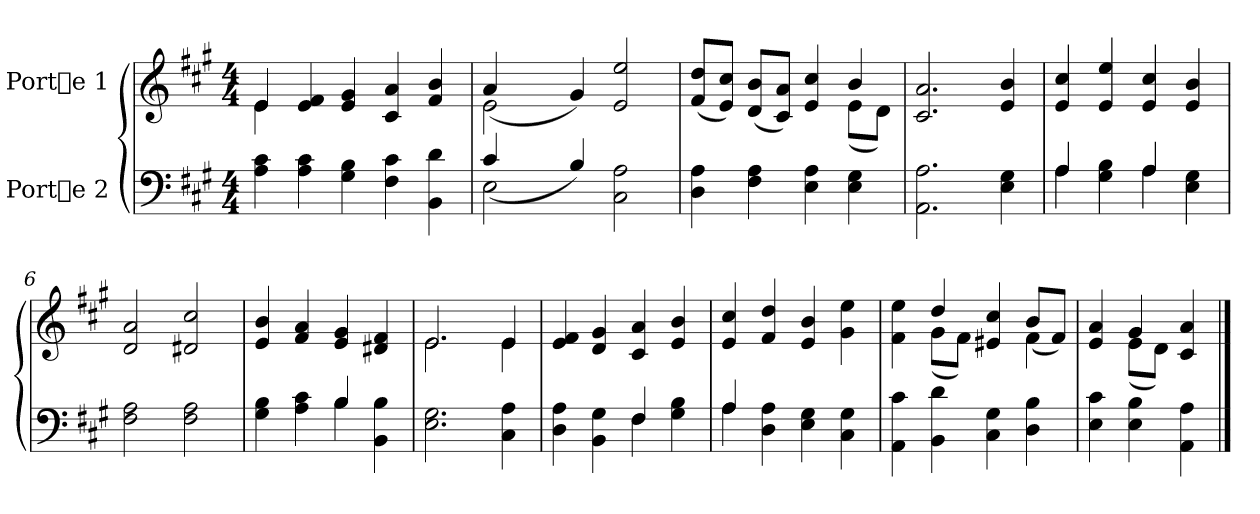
**kern	**kern
*part2	*part1
*staff2	*staff1
*I"Porte 2	*I"Porte 1
!!LO:PB:g=z
*stria5	*stria5
*clefF4	*clefG2
*k[f#c#g#]	*k[f#c#g#]
*A:	*A:
*M4/4	*M4/4
*MM115	*MM115
=1	=1
*	*^
4c#\ 4A\	4e/	4e\
4c#\ 4A\	4f#/ 4e/	1ryy
4B\ 4G#\	4g#/ 4e/	.
4c#\ 4F#\	4a/ 4c#/	.
4d\ 4BB\	4b/ 4f#/	.
=2	=2	=2
*^	*	*
2E\	(>4c#/	2e\	(>4a/
.	1ryy	.	1ryy
4B/)	.	4g#/)	.
2A\ 2C#\	.	2ee/ 2e/	.
*v	*v	*	*
=3	=3	=3
4A\ 4D\	(>8dd/ 8f#/L	2.ryy
.	8cc#/ 8e/J)	.
4A\ 4F#\	(>8b/ 8d/L	.
.	8a/ 8c#/J)	.
4A\ 4E\	4cc#/ 4e/	.
4G#\ 4E\	4b/	(>8e\L
.	.	8d\J)
*	*v	*v
!!LO:LB:g=z
=4	=4
2.A\ 2.AA\	2.a/ 2.c#/
4G#\ 4E\	4b/ 4e/
=5	=5
*^	*
4A/	4A\	4cc#/ 4e/
4B\ 4G#\	4ryy	4ee/ 4e/
4A/	4A\	4cc#/ 4e/
4G#\ 4E\	4ryy	4b/ 4e/
*v	*v	*
=6	=6
2A\ 2F#\	2a/ 2d/
2A\ 2F#\	2cc#/ 2d#X/
=7	=7
*^	*
4B\ 4G#\	2ryy	4b/ 4e/
4c#\ 4A\	.	4a/ 4f#/
4B/	4B\	4g#/ 4e/
4B\ 4BB\	4ryy	4f#/ 4d#X/
*v	*v	*
=8	=8
*	*^
2.G#\ 2.E\	2.e/	2.e\
4A\ 4C#\	4e/	4e\
*	*v	*v
!!LO:LB:g=z
=9	=9
*^	*
4A\ 4D\	2ryy	4f#/ 4e/
4G#\ 4BB\	.	4g#/ 4d/
4F#/	4F#\	4a/ 4c#/
4B\ 4G#\	4ryy	4b/ 4e/
=10	=10	=10
4A/	4A\	4cc#/ 4e/
4A\ 4D\	2.ryy	4dd/ 4f#/
4G#\ 4E\	.	4b/ 4e/
4G#\ 4C#\	.	4ee\ 4g#\
*v	*v	*
=11	=11
*	*^
4c#\ 4AA\	4ee\ 4f#\	4ryy
4d\ 4BB\	4dd/	(>8g#\L
.	.	8f#\J)
4G#\ 4C#\	4cc#/ 4e#X/	4ryy
4B\ 4D\	4f#\	(>8b/L
.	.	8f#/J)
=12	=12	=12
4c#\ 4E\	4a/ 4e/	4ryy
4B\ 4E\	4g#/	(>8e\L
.	.	8d\J)
4A\ 4AA\	4a/ 4c#/	4ryy
*	*v	*v
==	==
*-	*-
